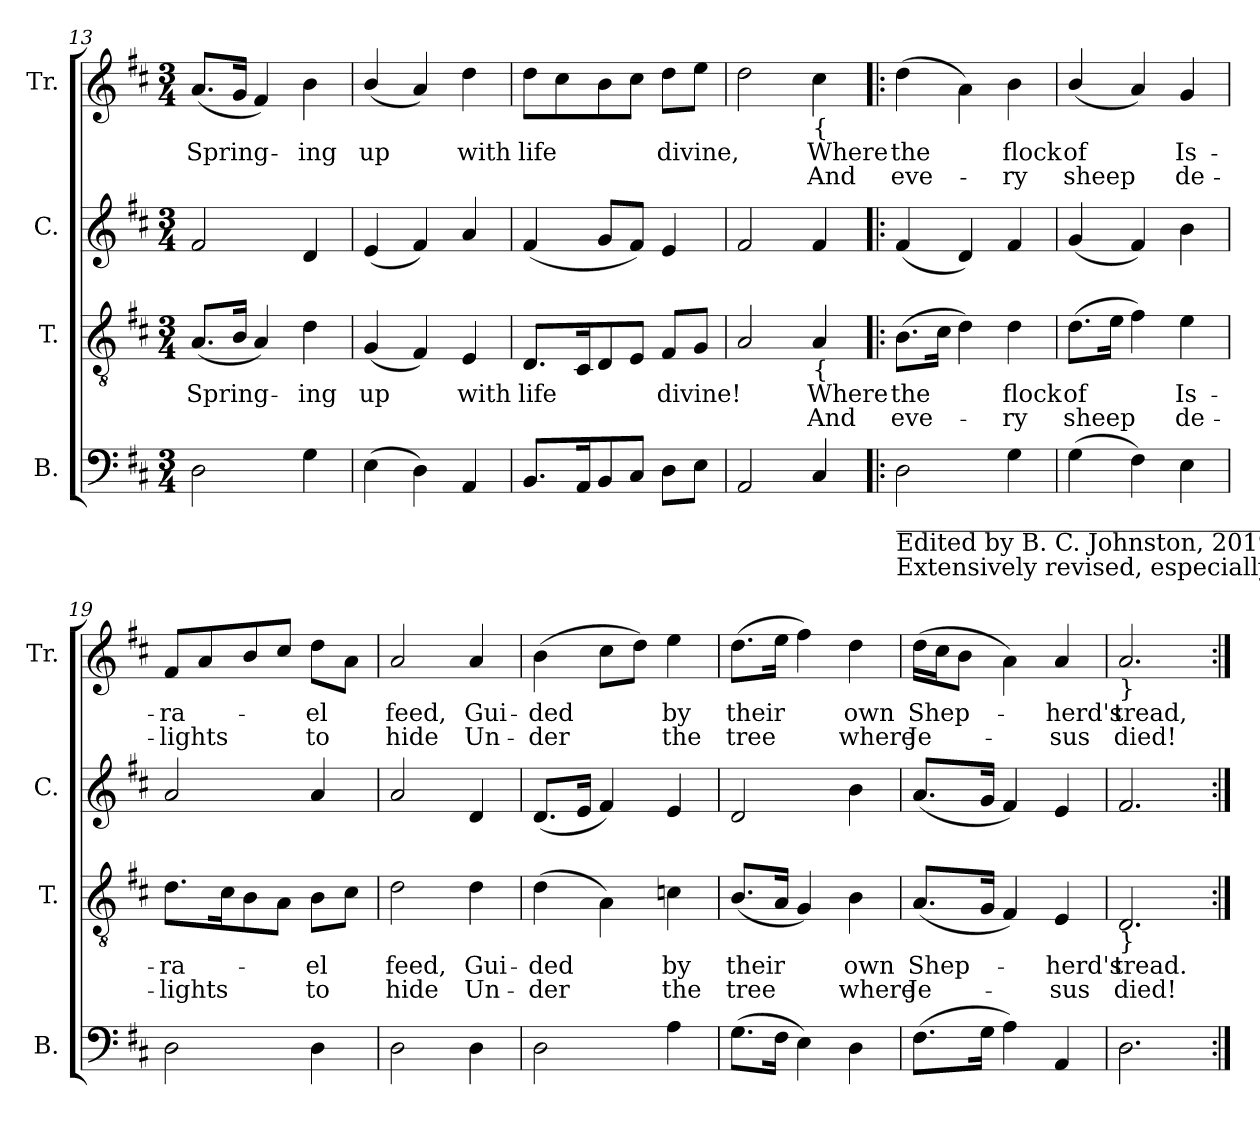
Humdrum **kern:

**kern	**kern	**text	**text	**kern	**kern	**text	**text
*part4	*part3	*part3	*part3	*part2	*part1	*part1	*part1
*staff4	*staff3	*staff3	*staff3	*staff2	*staff1	*staff1	*staff1
*I"B.	*I"T.	*	*	*I"C.	*I"Tr.	*	*
*I'B.	*I'T.	*	*	*I'C.	*I'Tr.	*	*
*clefF4	*clefGv2	*	*	*clefG2	*clefG2	*	*
*k[f#c#]	*k[f#c#]	*	*	*k[f#c#]	*k[f#c#]	*	*
*M3/4	*M3/4	*	*	*M3/4	*M3/4	*	*
=13	=13	=13	=13	=13	=13	=13	=13
!	!	!LO:LY:b	!	!	!	!LO:LY:b	!
2D!\	(<8.A!/L	Spring-	.	2f#!/	(<8.a!/L	Spring-	.
.	16B!/Jk	.	.	.	16g!/Jk	.	.
.	4A!/)	.	.	.	4f#!/)	.	.
!	!	!LO:LY:b	!	!	!	!LO:LY:b	!
4G!\	4d!\	-ing	.	4d!/	4b!\	-ing	.
!!LO:LB:g=z
=14	=14	=14	=14	=14	=14	=14	=14
!	!	!LO:LY:b	!	!	!	!LO:LY:b	!
(>4E!\	(<4G!/	up	.	(<4e!/	(<4b!/	up	.
4D!\)	4F#!/)	.	.	4f#!/)	4a!/)	.	.
!	!	!LO:LY:b	!	!	!	!LO:LY:b	!
4AA!/	4E!/	with	.	4a!/	4dd!\	with	.
=15	=15	=15	=15	=15	=15	=15	=15
!	!	!LO:LY:b	!	!	!	!LO:LY:b	!
8.BB!/L	8.D!/L	life	.	(<4f#!/	8dd!\L	life	.
.	.	.	.	.	8cc#!\	.	.
16AA!/K	16C#!/K	.	.	.	.	.	.
8BB!/	8D!/	.	.	8g!/L	8b!\	.	.
8C#!/J	8E!/J	.	.	8f#!/J)	8cc#!\J	.	.
!	!	!LO:LY:b	!	!	!	!LO:LY:b	!
8D!\L	8F#!/L	divine!	.	4e!/	8dd!\L	divine,	.
8E!\J	8G!/J	.	.	.	8ee!\J	.	.
=16	=16	=16	=16	=16	=16	=16	=16
2AA!/	2A!/	.	.	2f#!/	2dd!\	.	.
!	!	!	!	!	!LO:TX:b:t={	!	!
!	!LO:TX:b:t={	!	!	!	!	!	!
!	!	!LO:LY:b	!LO:LY:b	!	!	!LO:LY:b	!LO:LY:b
4C#!/	4A!/	Where	And	4f#!/	4cc#!\	Where	And
=17!|:	=17!|:	=17!|:	=17!|:	=17!|:	=17!|:	=17!|:	=17!|:
!LO:TX:b:t=_____________________________________________________________	!	!	!	!	!	!	!
!LO:TX:b:t=Edited by B. C. Johnston, 2019	!	!	!	!	!	!	!
!LO:TX:b:t=Extensively revised, especially the first section (measures 1-8).	!	!	!	!	!	!	!
!	!	!LO:LY:b	!LO:LY:b	!	!	!LO:LY:b	!LO:LY:b
2D!\	(>8.B!\L	the	eve-	(<4f#!/	(>4dd!\	the	eve-
.	16c#!\Jk	.	.	.	.	.	.
.	4d!\)	.	.	4d!/)	4a!\)	.	.
!	!	!LO:LY:b	!LO:LY:b	!	!	!LO:LY:b	!LO:LY:b
4G!\	4d!\	flock	-ry	4f#!/	4b!\	flock	-ry
=18	=18	=18	=18	=18	=18	=18	=18
!	!	!LO:LY:b	!LO:LY:b	!	!	!LO:LY:b	!LO:LY:b
(>4G!\	(>8.d!\L	of	sheep	(<4g!/	(<4b!/	of	sheep
.	16e!\Jk	.	.	.	.	.	.
4F#!\)	4f#!\)	.	.	4f#!/)	4a!/)	.	.
!	!	!LO:LY:b	!LO:LY:b	!	!	!LO:LY:b	!LO:LY:b
4E!\	4e!\	Is-	de-	4b!\	4g!/	Is-	de-
=19	=19	=19	=19	=19	=19	=19	=19
!	!	!LO:LY:b	!LO:LY:b	!	!	!LO:LY:b	!LO:LY:b
2D!\	8.d!\L	-ra-	-lights	2a!/	8f#!/L	-ra-	-lights
.	.	.	.	.	8a!/	.	.
.	16c#!\K	.	.	.	.	.	.
.	8B!\	.	.	.	8b!/	.	.
.	8A!\J	.	.	.	8cc#!/J	.	.
!	!	!LO:LY:b	!LO:LY:b	!	!	!LO:LY:b	!LO:LY:b
4D!\	8B!\L	-el	to	4a!/	8dd!\L	-el	to
.	8c#!\J	.	.	.	8a!\J	.	.
=20	=20	=20	=20	=20	=20	=20	=20
!	!	!LO:LY:b	!LO:LY:b	!	!	!LO:LY:b	!LO:LY:b
2D!\	2d!\	feed,	hide	2a!/	2a!/	feed,	hide
!	!	!LO:LY:b	!LO:LY:b	!	!	!LO:LY:b	!LO:LY:b
4D!\	4d!\	Gui-	Un-	4d!/	4a!/	Gui-	Un-
=21	=21	=21	=21	=21	=21	=21	=21
!	!	!LO:LY:b	!LO:LY:b	!	!	!LO:LY:b	!LO:LY:b
2D!\	(>4d!\	-ded	-der	(<8.d!/L	(>4b!\	-ded	-der
.	.	.	.	16e!/Jk	.	.	.
.	4A!\)	.	.	4f#!/)	8cc#!\L	.	.
.	.	.	.	.	8dd!\J)	.	.
!	!	!LO:LY:b	!LO:LY:b	!	!	!LO:LY:b	!LO:LY:b
4A!\	4cn!\	by	the	4e!/	4ee!\	by	the
=22	=22	=22	=22	=22	=22	=22	=22
!	!	!LO:LY:b	!LO:LY:b	!	!	!LO:LY:b	!LO:LY:b
(>8.G!\L	(<8.B!/L	their	tree	2d!/	(>8.dd!\L	their	tree
16F#!\Jk	16A!/Jk	.	.	.	16ee!\Jk	.	.
4E!\)	4G!/)	.	.	.	4ff#!\)	.	.
!	!	!LO:LY:b	!LO:LY:b	!	!	!LO:LY:b	!LO:LY:b
4D!\	4B!\	own	where	4b!\	4dd!\	own	where
=23	=23	=23	=23	=23	=23	=23	=23
!	!	!LO:LY:b	!LO:LY:b	!	!	!LO:LY:b	!LO:LY:b
(>8.F#!\L	(<8.A!/L	Shep-	Je-	(<8.a!/L	(>16dd!\LL	Shep-	Je-
.	.	.	.	.	16cc#!\J	.	.
.	.	.	.	.	8b!\J	.	.
16G!\Jk	16G!/Jk	.	.	16g!/Jk	.	.	.
4A!\)	4F#!/)	.	.	4f#!/)	4a!\)	.	.
!	!	!LO:LY:b	!LO:LY:b	!	!	!LO:LY:b	!LO:LY:b
4AA!/	4E!/	-herd's	-sus	4e!/	4a!/	-herd's	-sus
=24	=24	=24	=24	=24	=24	=24	=24
!	!	!	!	!	!LO:TX:b:t=}	!	!
!	!LO:TX:b:t=}	!	!	!	!	!	!
!	!	!LO:LY:b	!LO:LY:b	!	!	!LO:LY:b	!LO:LY:b
2.D!\	2.D!/	tread.	died!	2.f#!/	2.a!/	tread,	died!
=:|!	=:|!	=:|!	=:|!	=:|!	=:|!	=:|!	=:|!
*-	*-	*-	*-	*-	*-	*-	*-
